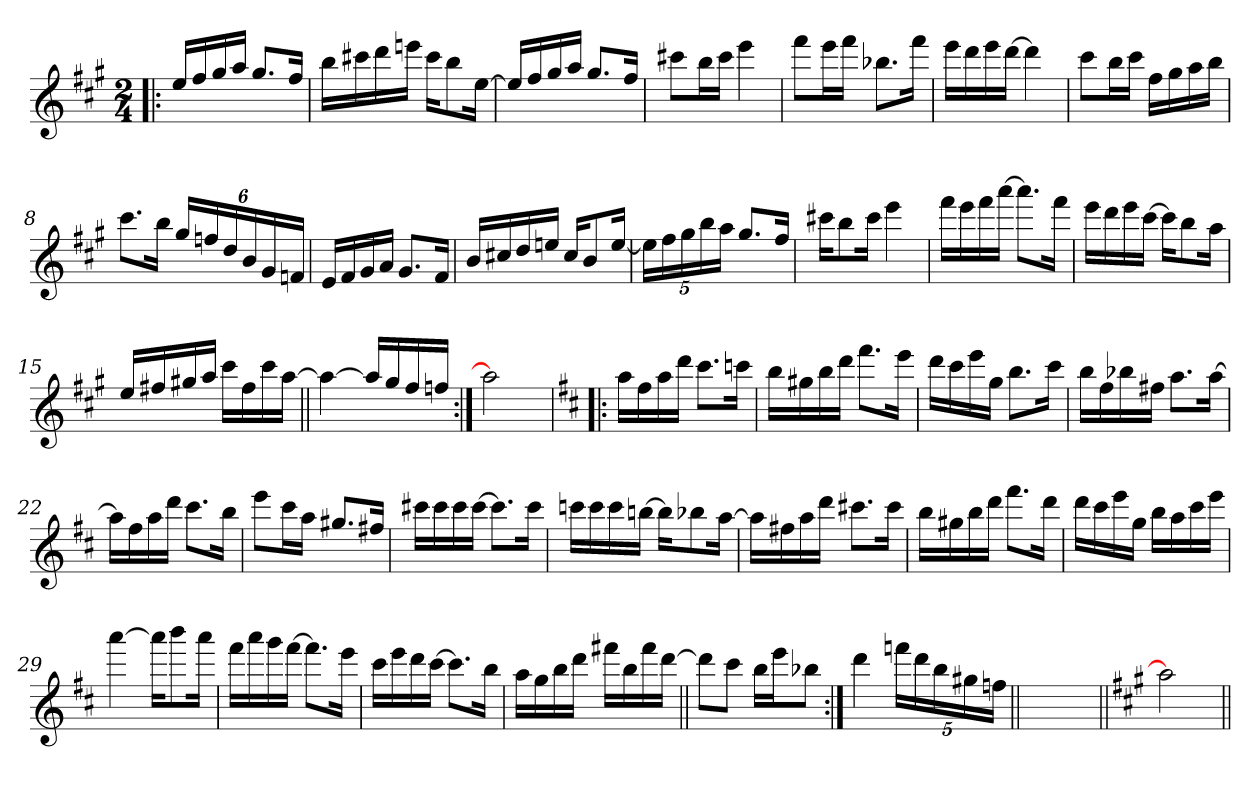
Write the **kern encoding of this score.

**kern
*part1
*staff1
*clefG2
*k[f#c#g#]
*A:
*M2/4
=1!|:
16ee/LL
16ff#/
16gg#/
16aa/JJ
8.gg#/L
16ff#/Jk
=2
16bb\LL
16ccc#X\
16ddd\
16eeen\JJ
16ccc#\KL
8bb\
[16ee\Jk
=3
16ee/LL]
16ff#/
16gg#/
16aa/JJ
8.gg#/L
16ff#/Jk
=4
8ccc#X\L
16bb\L
16ccc#\JJ
4eee\
!!LO:LB:g=z
=5
8fff#\L
16eee\L
16fff#\JJ
8.bb-X\L
16fff#\Jk
=6
16eee\LL
16ddd\
16eee\
[16ddd\JJ
4ddd\]
=7
8ccc#\L
16bb\L
16ccc#\JJ
16ff#\LL
16gg#\
16aa\
16bb\JJ
=8
8.ccc#\L
16bb\Jk
24gg#/LL
24ffn/
24dd/
24b/
24g#/
24fn/JJ
!!LO:LB:g=z
=9
16e/LL
16f#/
16g#/
16a/JJ
8.g#/L
16f#/Jk
=10
16b/LL
16cc#X/
16dd/
16een/JJ
16cc#/KL
8b/
[16ee/Jk
=11
20ee\LL]
20ff#\
20gg#\
20bb\
20aa\JJ
8.gg#/L
16ff#/Jk
=12
16ccc#X\KL
8bb\
16ccc#\Jk
4eee\
!!LO:LB:g=z
=13
16fff#\LL
16eee\
16fff#\
[16aaa\JJ
8.aaa\L]
16fff#\Jk
=14
16eee\LL
16ddd\
16eee\
[16ccc#\JJ
16ccc#\KL]
8bb\
16aa\Jk
=15
16ee/LL
16ff#X/
16gg#X/
16aa/JJ
16ccc#\LL
16ff#\
16ccc#\
[16aa\JJ
=16||
4aa\_
16aa/LL]
16gg#/
16ff#/
16ffn/JJ
!!LO:LB:g=z
=17:|!
2aa\]
=18!|:
*k[f#c#]
*D:
16aa\LL
16ff#\
16aa\
16ddd\JJ
8.ccc#\L
16cccn\Jk
=19
16bb\LL
16gg#X\
16bb\
16ddd\JJ
8.fff#\L
16eee\Jk
=20
16ddd\LL
16ccc#\
16eee\
16gg\JJ
8.bb\L
16ccc#\Jk
!!LO:LB:g=z
=21
16bb\LL
16ff#\
16bb-X\
16ff#X\JJ
8.aa\L
[16aa\Jk
=22
16aa\LL]
16ff#\
16aa\
16ddd\JJ
8.ccc#\L
16bb\Jk
=23
8eee\L
16ccc#\L
16aa\JJ
8.gg#X/L
16ff#X/Jk
=24
16ccc#X\LL
16ccc#\
16ccc#\
[16ccc#\JJ
8.ccc#\L]
16ccc#\Jk
!!LO:LB:g=z
=25
16cccn\LL
16ccc\
16ccc\
[16bbn\JJ
16bb\KL]
8bb-X\
[16aa\Jk
=26
16aa\LL]
16ff#X\
16aa\
16ddd\JJ
8.ccc#X\L
16ccc#\Jk
=27
16bb\LL
16gg#X\
16bb\
16ddd\JJ
8.fff#\L
16ddd\Jk
=28
16ddd\LL
16ccc#\
16eee\
16gg\JJ
16bb\LL
16aa\
16ccc#\
16eee\JJ
!!LO:LB:g=z
=29
[4aaa\
16aaa\KL]
8bbb\
16aaa\Jk
=30
16fff#\LL
16aaa\
16ggg\
[16fff#\JJ
8.fff#\L]
16eee\Jk
=31
16ccc#\LL
16eee\
16ddd\
[16ccc#\JJ
8.ccc#\L]
16bb\Jk
=32
16aa\LL
16gg\
16bb\
16ddd\JJ
16fff#X\LL
16bb\
16fff#\
[16ddd\JJ
!!LO:LB:g=z
=33||
8ddd\L]
8ccc#\J
16bb\LL
16eee\J
8bb-X\J
=34:|!
4ddd\
20fffn\LL
20ddd\
20bb\
20gg#X\
20ffn\JJ
=34X341||
2ryy
=35||
*k[f#c#g#]
*A:
2aa\]
=||
*-
